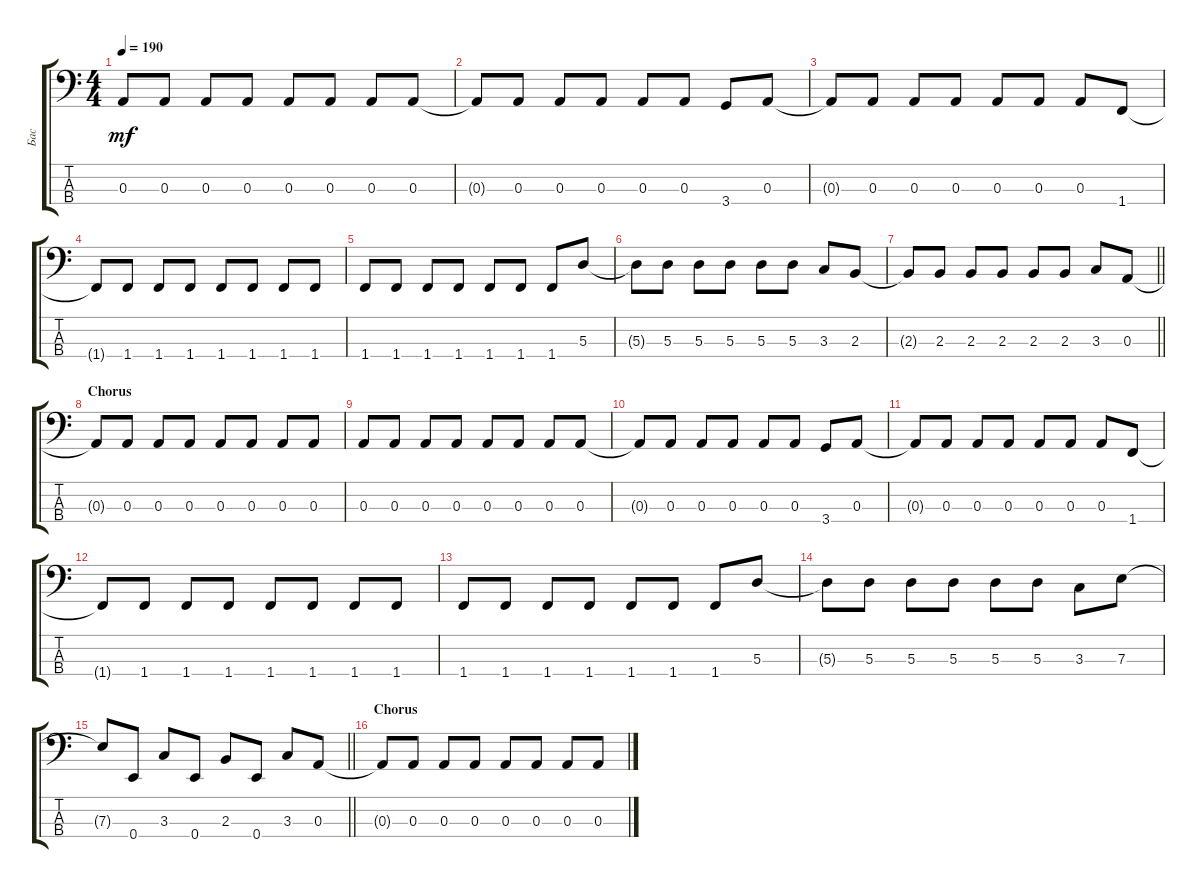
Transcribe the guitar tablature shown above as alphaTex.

\track ("Бас" "Бас") {instrument electricbassfinger}
\staff {score tabs}
\tuning (G2 D2 A1 E1) {hide}
\ts (4 4)
\tempo 190
\clef f4
\ks aminor
0.3.8{dy mf} 0.3.8 0.3.8 0.3.8 0.3.8 0.3.8 0.3.8 0.3.8 |
0.3{t}.8 0.3.8 0.3.8 0.3.8 0.3.8 0.3.8 3.4.8 0.3.8 |
0.3{t}.8 0.3.8 0.3.8 0.3.8 0.3.8 0.3.8 0.3.8 1.4.8 |
1.4{t}.8 1.4.8 1.4.8 1.4.8 1.4.8 1.4.8 1.4.8 1.4.8 |
1.4.8 1.4.8 1.4.8 1.4.8 1.4.8 1.4.8 1.4.8 5.3.8 |
5.3{t}.8 5.3.8 5.3.8 5.3.8 5.3.8 5.3.8 3.3.8 2.3.8 |
\barLineRight lightlight
2.3{t}.8 2.3.8 2.3.8 2.3.8 2.3.8 2.3.8 3.3.8 0.3.8 |
\section ("" "Chorus")
0.3{t}.8 0.3.8 0.3.8 0.3.8 0.3.8 0.3.8 0.3.8 0.3.8 |
0.3.8 0.3.8 0.3.8 0.3.8 0.3.8 0.3.8 0.3.8 0.3.8 |
0.3{t}.8 0.3.8 0.3.8 0.3.8 0.3.8 0.3.8 3.4.8 0.3.8 |
0.3{t}.8 0.3.8 0.3.8 0.3.8 0.3.8 0.3.8 0.3.8 1.4.8 |
1.4{t}.8 1.4.8 1.4.8 1.4.8 1.4.8 1.4.8 1.4.8 1.4.8 |
1.4.8 1.4.8 1.4.8 1.4.8 1.4.8 1.4.8 1.4.8 5.3.8 |
5.3{t}.8 5.3.8 5.3.8 5.3.8 5.3.8 5.3.8 3.3.8 7.3.8 |
\barLineRight lightlight
7.3{t}.8 0.4.8 3.3.8 0.4.8 2.3.8 0.4.8 3.3.8 0.3.8 |
\section ("" "Chorus")
0.3{t}.8 0.3.8 0.3.8 0.3.8 0.3.8 0.3.8 0.3.8 0.3.8
